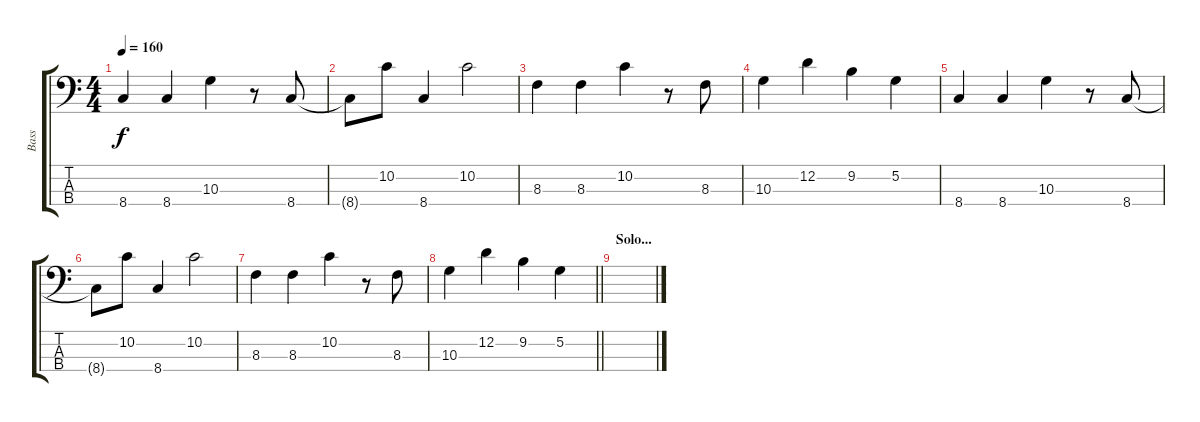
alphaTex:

\track ("Bass" "Bass") {instrument electricbasspick}
\staff {score tabs}
\tuning (G2 D2 A1 E1) {hide}
\ts (4 4)
\tempo 160
\clef f4
\ks c
8.4.4{dy f} 8.4.4 10.3.4 r.8 8.4.8 |
8.4{t}.8 10.2.8 8.4.4 10.2.2 |
8.3.4 8.3.4 10.2.4 r.8 8.3.8 |
10.3.4 12.2.4 9.2.4 5.2.4 |
8.4.4 8.4.4 10.3.4 r.8 8.4.8 |
8.4{t}.8 10.2.8 8.4.4 10.2.2 |
8.3.4 8.3.4 10.2.4 r.8 8.3.8 |
\barLineRight lightlight
10.3.4 12.2.4 9.2.4 5.2.4 |
\section ("" "Solo...")
